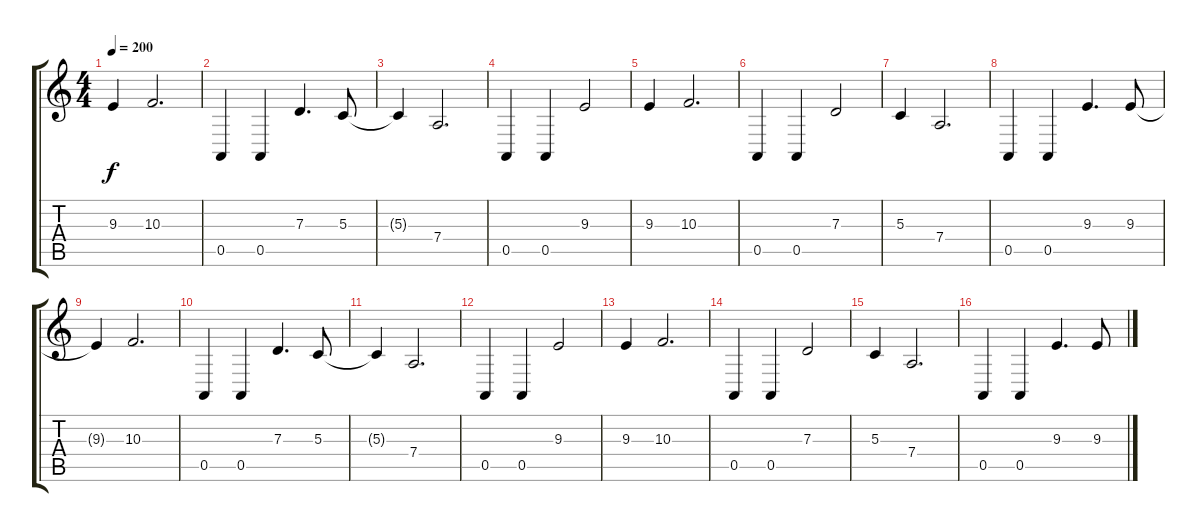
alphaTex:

\track "" {instrument drawbarorgan}
\staff {score tabs}
\tuning (E4 B3 G3 D3 A2 E2) {hide}
\ts (4 4)
\tempo 200
\clef g2
\ks c
9.3{t}.4{dy f} 10.3.2{d} |
0.5.4 0.5.4 7.3.4{d} 5.3.8 |
5.3{t}.4 7.4.2{d} |
0.5.4 0.5.4 9.3.2 |
9.3.4 10.3.2{d} |
0.5.4 0.5.4 7.3.2 |
5.3.4 7.4.2{d} |
0.5.4 0.5.4 9.3.4{d} 9.3.8 |
9.3{t}.4 10.3.2{d} |
0.5.4 0.5.4 7.3.4{d} 5.3.8 |
5.3{t}.4 7.4.2{d} |
0.5.4 0.5.4 9.3.2 |
9.3.4 10.3.2{d} |
0.5.4 0.5.4 7.3.2 |
5.3.4 7.4.2{d} |
0.5.4 0.5.4 9.3.4{d} 9.3.8
